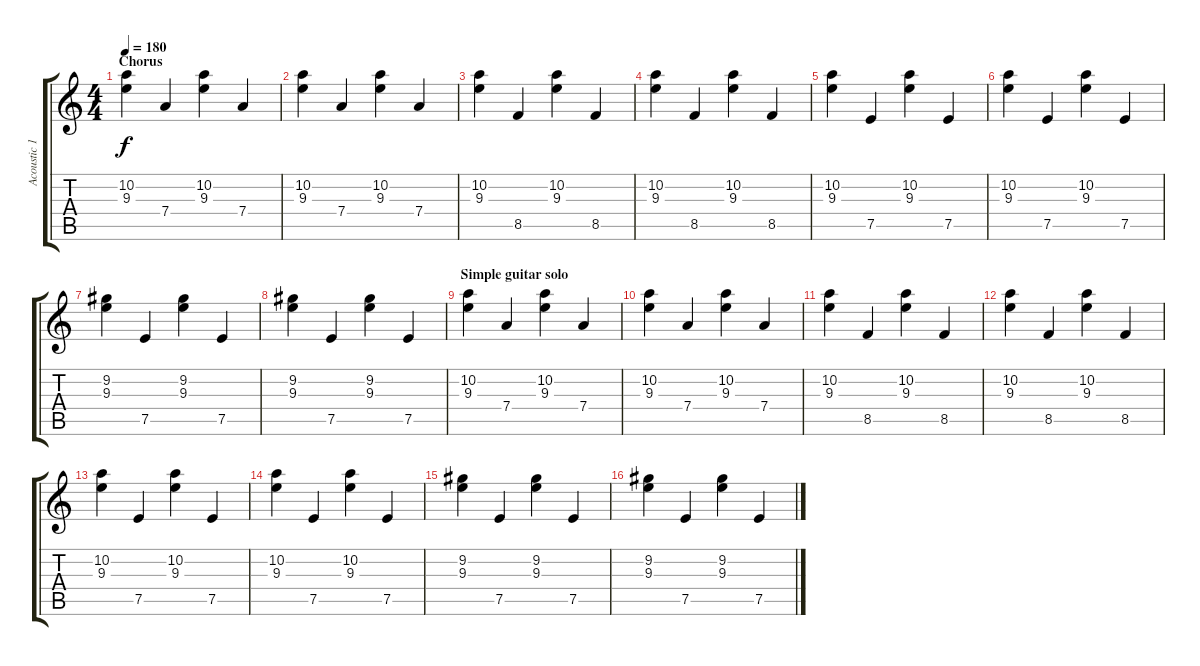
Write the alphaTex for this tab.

\track ("Acoustic 1" "Acoustic 1") {instrument electricguitarjazz}
\staff {score tabs}
\tuning (E4 B3 G3 D3 A2 E2) {hide}
\ts (4 4)
\section ("" "Chorus")
\tempo 180
\clef g2
\ks c
(10.2 9.3).4{dy f} 7.4.4 (10.2 9.3).4 7.4.4 |
(10.2 9.3).4 7.4.4 (10.2 9.3).4 7.4.4 |
(10.2 9.3).4 8.5.4 (10.2 9.3).4 8.5.4 |
(10.2 9.3).4 8.5.4 (10.2 9.3).4 8.5.4 |
(10.2 9.3).4 7.5.4 (10.2 9.3).4 7.5.4 |
(10.2 9.3).4 7.5.4 (10.2 9.3).4 7.5.4 |
(9.2 9.3).4 7.5.4 (9.2 9.3).4 7.5.4 |
(9.2 9.3).4 7.5.4 (9.2 9.3).4 7.5.4 |
\section ("" "Simple guitar solo")
(10.2 9.3).4 7.4.4 (10.2 9.3).4 7.4.4 |
(10.2 9.3).4 7.4.4 (10.2 9.3).4 7.4.4 |
(10.2 9.3).4 8.5.4 (10.2 9.3).4 8.5.4 |
(10.2 9.3).4 8.5.4 (10.2 9.3).4 8.5.4 |
(10.2 9.3).4 7.5.4 (10.2 9.3).4 7.5.4 |
(10.2 9.3).4 7.5.4 (10.2 9.3).4 7.5.4 |
(9.2 9.3).4 7.5.4 (9.2 9.3).4 7.5.4 |
(9.2 9.3).4 7.5.4 (9.2 9.3).4 7.5.4
